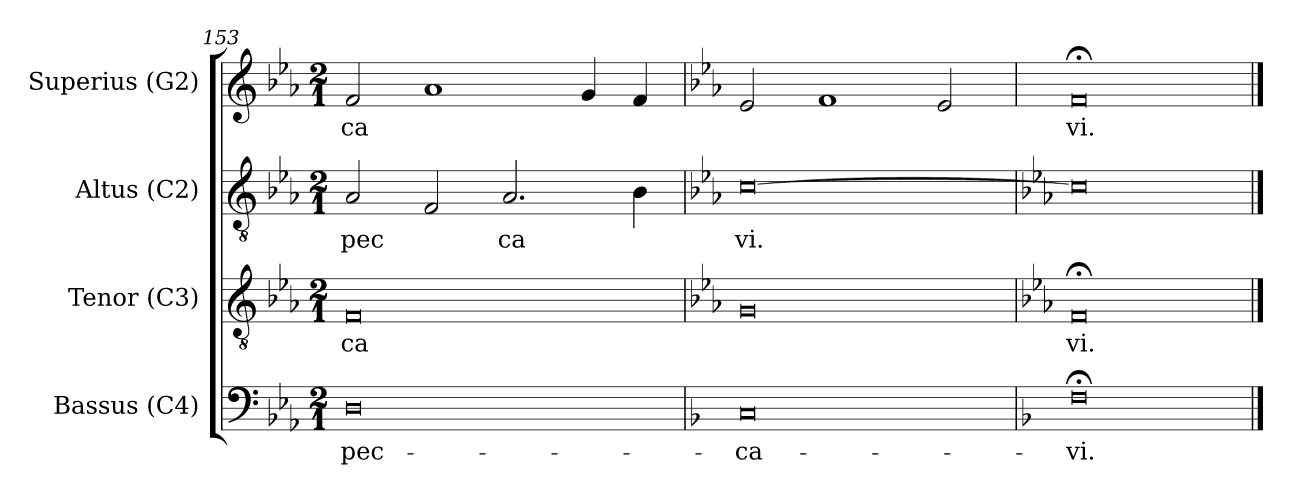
**kern	**text	**kern	**text	**kern	**text	**kern	**text
*part4	*part4	*part3	*part3	*part2	*part2	*part1	*part1
*staff4	*staff4	*staff3	*staff3	*staff2	*staff2	*staff1	*staff1
*I"Bassus (C4)	*	*I"Tenor (C3)	*	*I"Altus (C2)	*	*I"Superius (G2)	*
*I'B.	*	*I'T.	*	*I'A.	*	*I'S.	*
*clefF4	*	*clefGv2	*	*clefGv2	*	*clefG2	*
*k[b-e-a-]	*	*k[b-e-a-]	*	*k[b-e-a-]	*	*k[b-e-a-]	*
*E-:	*	*E-:	*	*E-:	*	*E-:	*
*M2/1	*	*M2/1	*	*M2/1	*	*M2/1	*
=153	=153	=153	=153	=153	=153	=153	=153
!	!LO:LY:b:cj	!	!LO:LY:b:cj	!	!LO:LY:b:cj	!	!LO:LY:b:cj
0D	pec-	0F	-ca-	2A-/	pec-	2f/	-ca-
!	!	!	!	!	!LO:LY:b:cj	!	!LO:LY:b:cj
.	.	.	.	2F/	--	1a-	--
!	!	!	!	!	!LO:LY:b:cj	!	!
.	.	.	.	2.A-/	-ca-	.	.
!	!	!	!	!	!	!	!LO:LY:b:cj
.	.	.	.	.	.	4g/	--
!	!	!	!	!	!LO:LY:b:cj	!	!LO:LY:b:cj
.	.	.	.	4B-\	--	4f/	--
=154	=154	=154	=154	=154	=154	=154	=154
*k[b-]	*	*	*	*	*	*	*
*F:	*	*	*	*	*	*	*
!	!LO:LY:b:cj	!	!LO:LY:b:cj	!	!LO:LY:b:cj	!	!LO:LY:b:cj
0C	-ca-	0G	--	[>0c	-vi.	2e-/	--
!	!	!	!	!	!	!	!LO:LY:b:cj
.	.	.	.	.	.	1f	--
!	!	!	!	!	!	!	!LO:LY:b:cj
.	.	.	.	.	.	2e-/	--
=155	=155	=155	=155	=155	=155	=155	=155
*	*	*	*	*	*	*k[]	*
*	*	*	*	*	*	*C:	*
!	!LO:LY:b:cj	!	!LO:LY:b:cj	!	!LO:LY:b:cj	!	!LO:LY:b:cj
0F;<	-vi.	0F;<	-vi.	0c]	.	0f;<	-vi.
==	==	==	==	==	==	==	==
*-	*-	*-	*-	*-	*-	*-	*-
